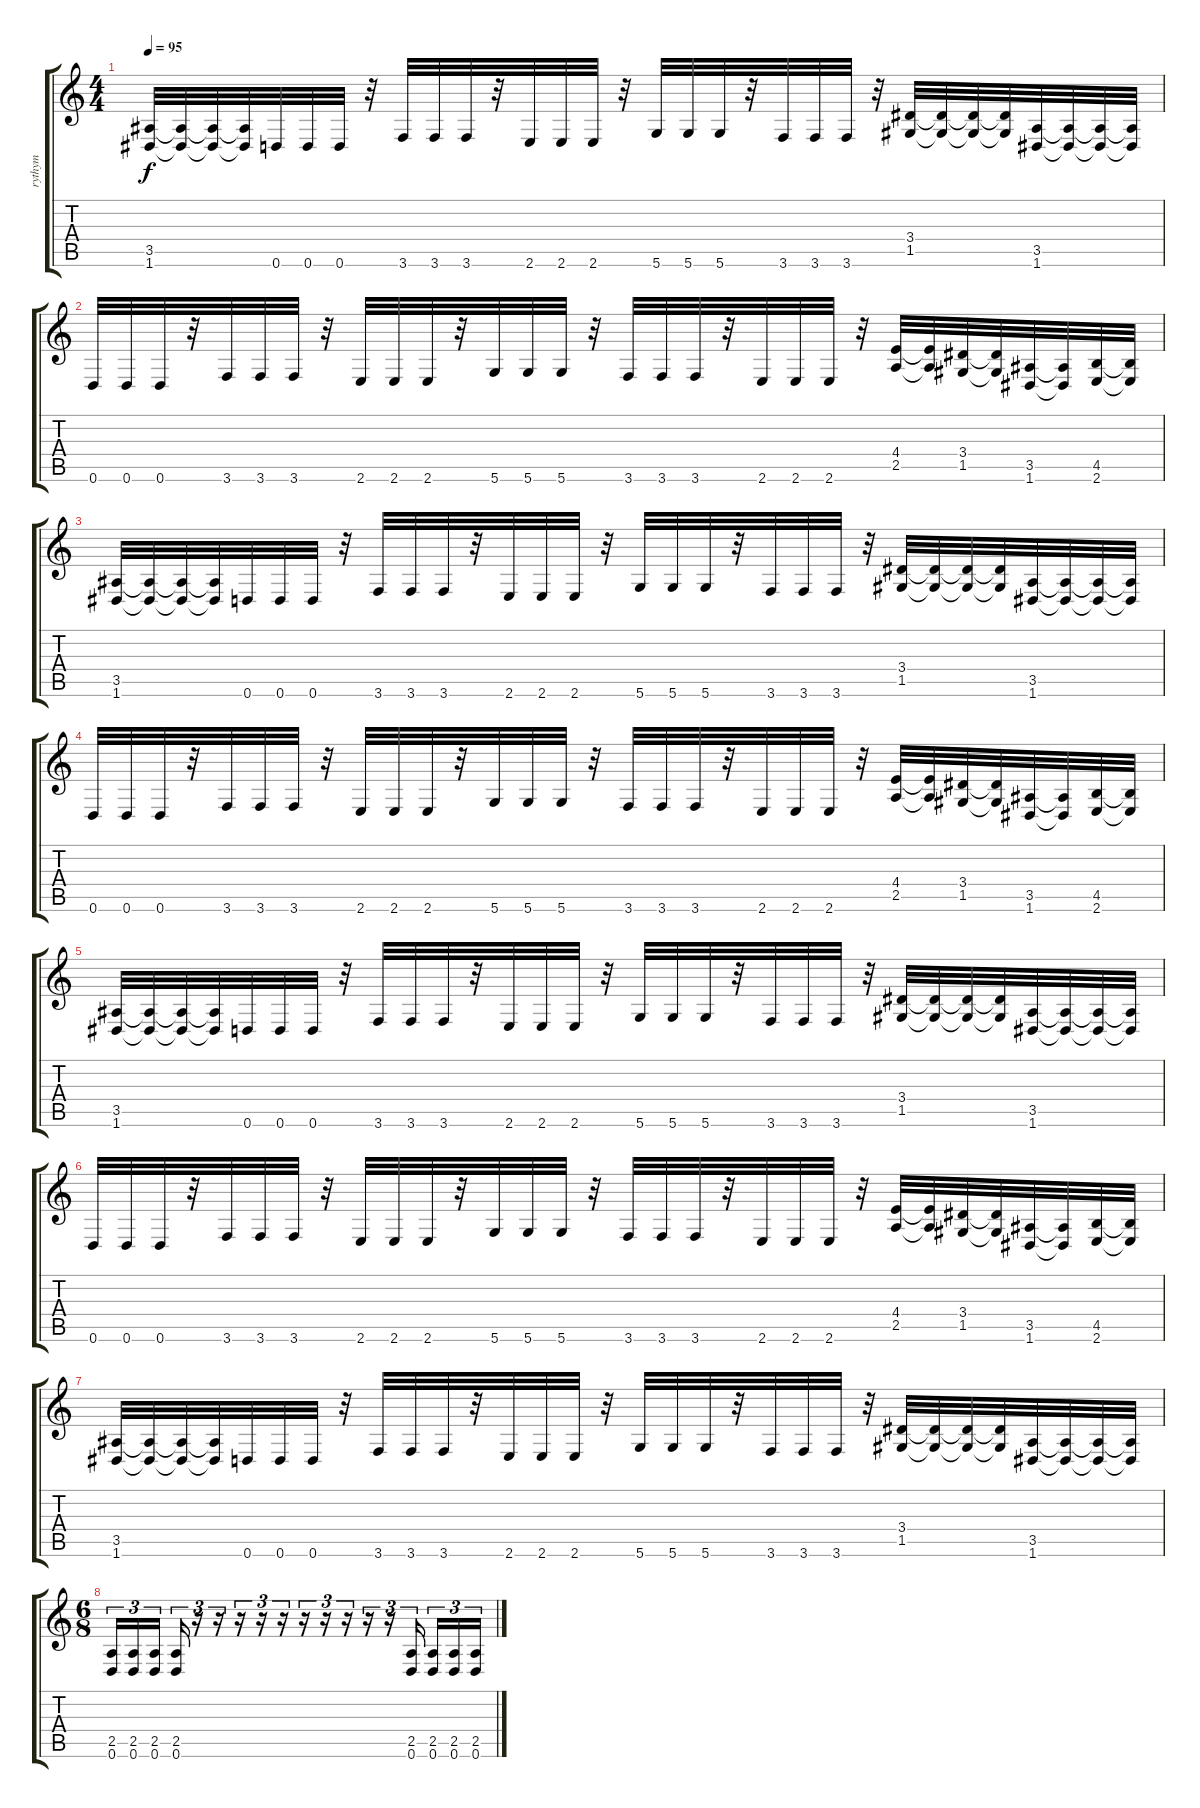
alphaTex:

\track ("rythym" "rythym") {instrument distortionguitar}
\staff {score tabs}
\tuning (D4 A3 F3 C3 G2 D2) {hide}
\ts (4 4)
\tempo 95
\clef g2
\ks c
(3.5 1.6).32{dy f} (3.5{t} 1.6{t}).32 (3.5{t} 1.6{t}).32 (3.5{t} 1.6{t}).32 0.6.32 0.6.32 0.6.32 r.32 3.6.32 3.6.32 3.6.32 r.32 2.6.32 2.6.32 2.6.32 r.32 5.6.32 5.6.32 5.6.32 r.32 3.6.32 3.6.32 3.6.32 r.32 (3.4 1.5).32 (3.4{t} 1.5{t}).32 (3.4{t} 1.5{t}).32 (3.4{t} 1.5{t}).32 (3.5 1.6).32 (3.5{t} 1.6{t}).32 (3.5{t} 1.6{t}).32 (3.5{t} 1.6{t}).32 |
0.6.32 0.6.32 0.6.32 r.32 3.6.32 3.6.32 3.6.32 r.32 2.6.32 2.6.32 2.6.32 r.32 5.6.32 5.6.32 5.6.32 r.32 3.6.32 3.6.32 3.6.32 r.32 2.6.32 2.6.32 2.6.32 r.32 (4.4 2.5).32 (4.4{t} 2.5{t}).32 (3.4 1.5).32 (3.4{t} 1.5{t}).32 (3.5 1.6).32 (3.5{t} 1.6{t}).32 (4.5 2.6).32 (4.5{t} 2.6{t}).32 |
(3.5 1.6).32 (3.5{t} 1.6{t}).32 (3.5{t} 1.6{t}).32 (3.5{t} 1.6{t}).32 0.6.32 0.6.32 0.6.32 r.32 3.6.32 3.6.32 3.6.32 r.32 2.6.32 2.6.32 2.6.32 r.32 5.6.32 5.6.32 5.6.32 r.32 3.6.32 3.6.32 3.6.32 r.32 (3.4 1.5).32 (3.4{t} 1.5{t}).32 (3.4{t} 1.5{t}).32 (3.4{t} 1.5{t}).32 (3.5 1.6).32 (3.5{t} 1.6{t}).32 (3.5{t} 1.6{t}).32 (3.5{t} 1.6{t}).32 |
0.6.32 0.6.32 0.6.32 r.32 3.6.32 3.6.32 3.6.32 r.32 2.6.32 2.6.32 2.6.32 r.32 5.6.32 5.6.32 5.6.32 r.32 3.6.32 3.6.32 3.6.32 r.32 2.6.32 2.6.32 2.6.32 r.32 (4.4 2.5).32 (4.4{t} 2.5{t}).32 (3.4 1.5).32 (3.4{t} 1.5{t}).32 (3.5 1.6).32 (3.5{t} 1.6{t}).32 (4.5 2.6).32 (4.5{t} 2.6{t}).32 |
(3.5 1.6).32 (3.5{t} 1.6{t}).32 (3.5{t} 1.6{t}).32 (3.5{t} 1.6{t}).32 0.6.32 0.6.32 0.6.32 r.32 3.6.32 3.6.32 3.6.32 r.32 2.6.32 2.6.32 2.6.32 r.32 5.6.32 5.6.32 5.6.32 r.32 3.6.32 3.6.32 3.6.32 r.32 (3.4 1.5).32 (3.4{t} 1.5{t}).32 (3.4{t} 1.5{t}).32 (3.4{t} 1.5{t}).32 (3.5 1.6).32 (3.5{t} 1.6{t}).32 (3.5{t} 1.6{t}).32 (3.5{t} 1.6{t}).32 |
0.6.32 0.6.32 0.6.32 r.32 3.6.32 3.6.32 3.6.32 r.32 2.6.32 2.6.32 2.6.32 r.32 5.6.32 5.6.32 5.6.32 r.32 3.6.32 3.6.32 3.6.32 r.32 2.6.32 2.6.32 2.6.32 r.32 (4.4 2.5).32 (4.4{t} 2.5{t}).32 (3.4 1.5).32 (3.4{t} 1.5{t}).32 (3.5 1.6).32 (3.5{t} 1.6{t}).32 (4.5 2.6).32 (4.5{t} 2.6{t}).32 |
(3.5 1.6).32 (3.5{t} 1.6{t}).32 (3.5{t} 1.6{t}).32 (3.5{t} 1.6{t}).32 0.6.32 0.6.32 0.6.32 r.32 3.6.32 3.6.32 3.6.32 r.32 2.6.32 2.6.32 2.6.32 r.32 5.6.32 5.6.32 5.6.32 r.32 3.6.32 3.6.32 3.6.32 r.32 (3.4 1.5).32 (3.4{t} 1.5{t}).32 (3.4{t} 1.5{t}).32 (3.4{t} 1.5{t}).32 (3.5 1.6).32 (3.5{t} 1.6{t}).32 (3.5{t} 1.6{t}).32 (3.5{t} 1.6{t}).32 |
\ts (6 8)
(2.5 0.6).16{tu (3 2)} (2.5 0.6).16{tu (3 2)} (2.5 0.6).16{tu (3 2)} (2.5 0.6).16{tu (3 2)} r.16{tu (3 2)} r.16{tu (3 2)} r.16{tu (3 2)} r.16{tu (3 2)} r.16{tu (3 2)} r.16{tu (3 2)} r.16{tu (3 2)} r.16{tu (3 2)} r.16{tu (3 2)} r.16{tu (3 2)} (2.5 0.6).16{tu (3 2)} (2.5 0.6).16{tu (3 2)} (2.5 0.6).16{tu (3 2)} (2.5 0.6).16{tu (3 2)}
